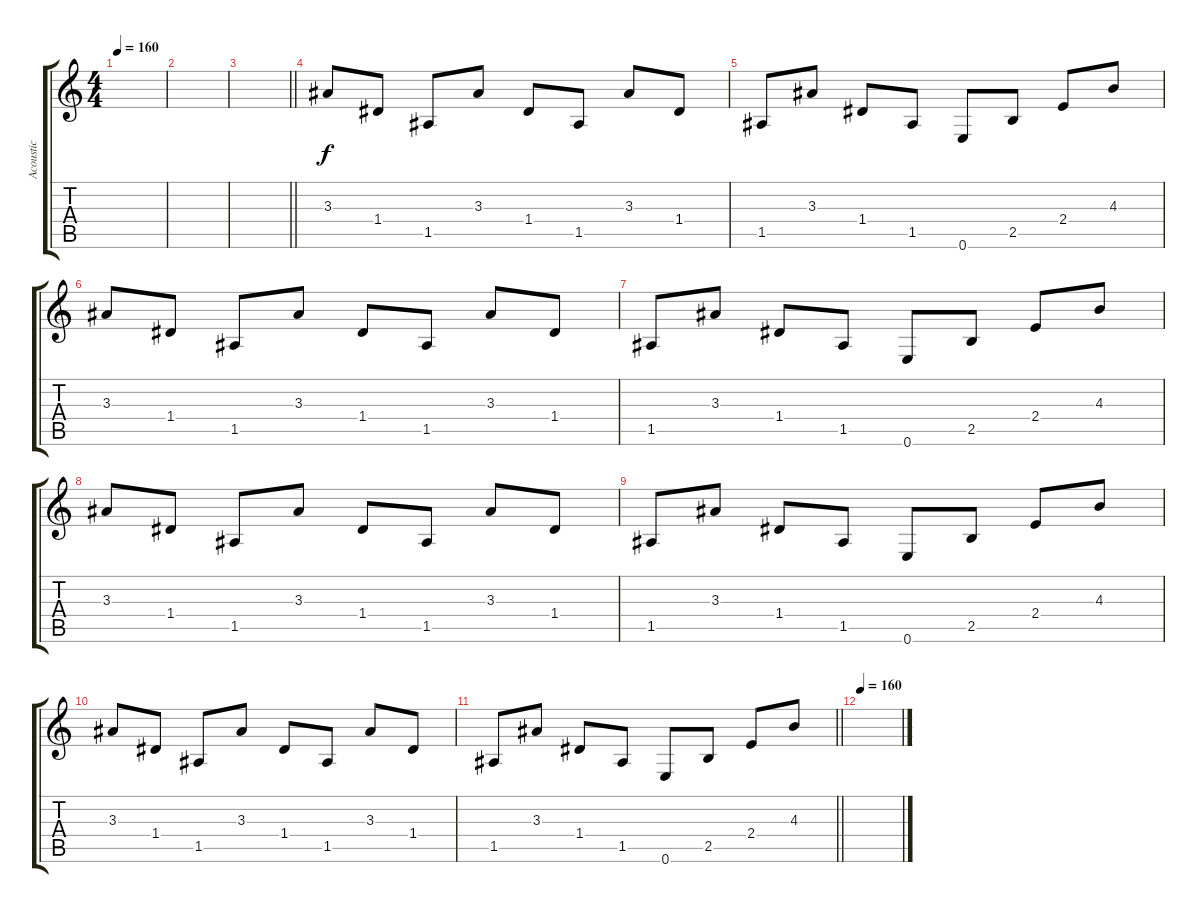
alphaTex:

\track ("Acoustic" "Acoustic") {instrument acousticguitarsteel}
\staff {score tabs}
\tuning (E4 B3 G3 D3 A2 E2) {hide}
\ts (4 4)
\tempo 160
\clef g2
\ks c
|
|
\barLineRight lightlight
|
3.3.8 1.4.8 1.5.8 3.3.8 1.4.8 1.5.8 3.3.8 1.4.8 |
1.5.8 3.3.8 1.4.8 1.5.8 0.6.8 2.5.8 2.4.8 4.3.8 |
3.3.8 1.4.8 1.5.8 3.3.8 1.4.8 1.5.8 3.3.8 1.4.8 |
1.5.8 3.3.8 1.4.8 1.5.8 0.6.8 2.5.8 2.4.8 4.3.8 |
3.3.8 1.4.8 1.5.8 3.3.8 1.4.8 1.5.8 3.3.8 1.4.8 |
1.5.8 3.3.8 1.4.8 1.5.8 0.6.8 2.5.8 2.4.8 4.3.8 |
3.3.8 1.4.8 1.5.8 3.3.8 1.4.8 1.5.8 3.3.8 1.4.8 |
\barLineRight lightlight
1.5.8 3.3.8 1.4.8 1.5.8 0.6.8 2.5.8 2.4.8 4.3.8 |
\tempo 160
